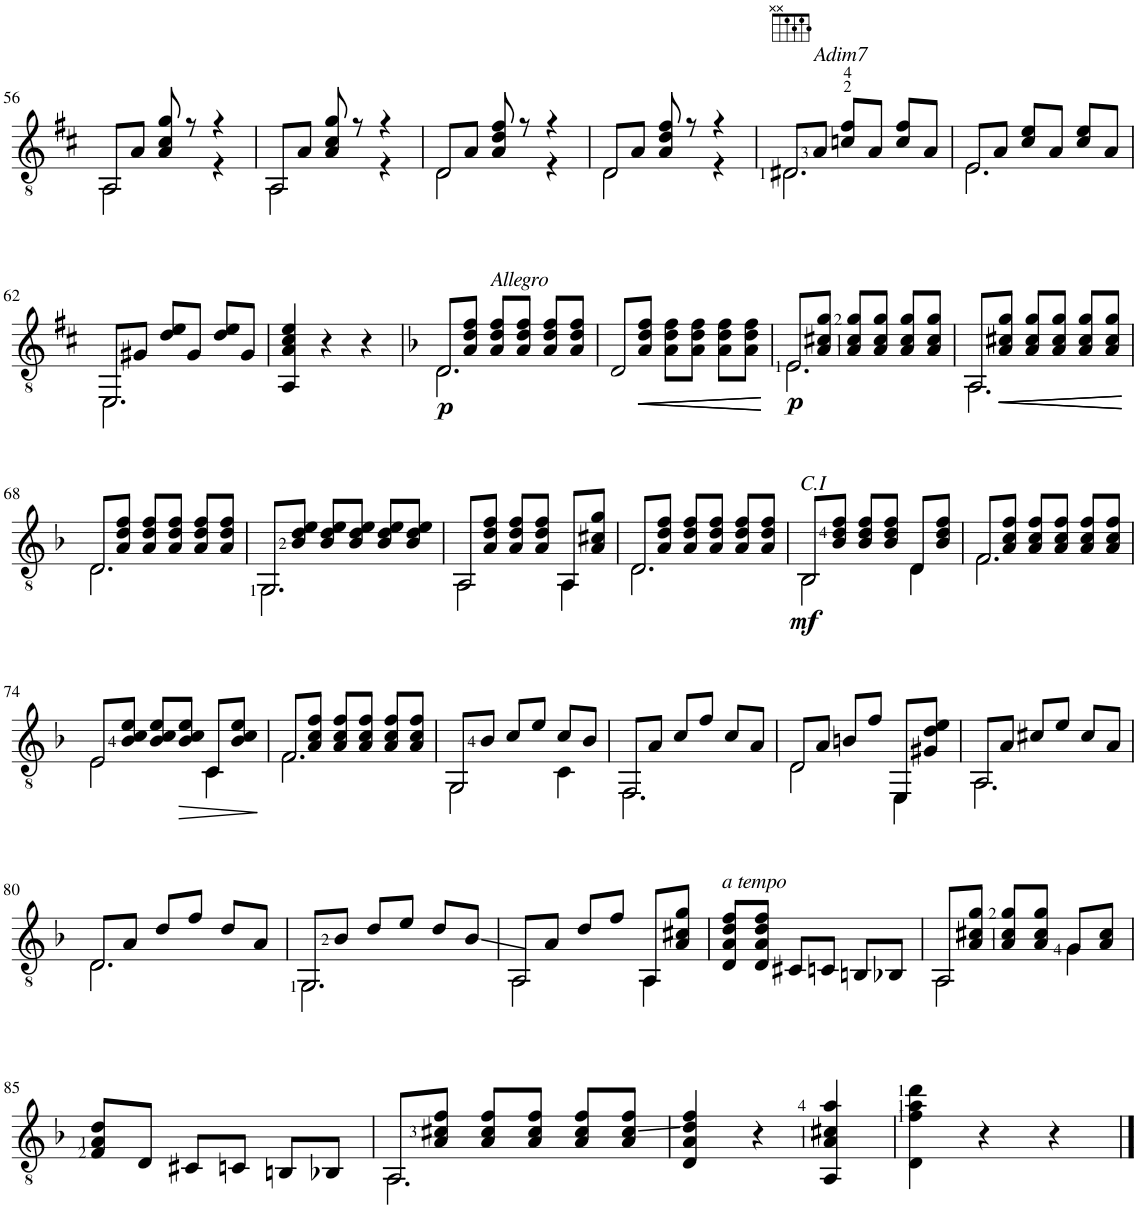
**kern	**dynam
*part1	*part1
*staff1	*staff1
*I"Guitar	*
*I'Guit.	*
!!LO:PB:g=z
*clefGv2	*
*k[f#c#]	*
*M3/4	*
=56	=56
!LO:N:head=open	!
*^	*
8AA/L	2AA\	.
8A/J	.	.
8A/ 8c#/ 8g/	.	.
8r	.	.
4r	4r	.
=57	=57	=57
!LO:N:head=open	!	!
8AA/L	2AA\	.
8A/J	.	.
8A/ 8c#/ 8g/	.	.
8r	.	.
4r	4r	.
=58	=58	=58
!LO:N:head=open	!	!
8D/L	2D\	.
8A/J	.	.
8A/ 8d/ 8f#/	.	.
8r	.	.
4r	4r	.
=59	=59	=59
!LO:N:head=open	!	!
8D/L	2D\	.
8A/J	.	.
8A/ 8d/ 8f#/	.	.
8r	.	.
4r	4r	.
=60	=60	=60
!LO:N:head=open	!	!
8D#X/L	2.D#\	.
!LO:TX:a:i:t=Adim7	!	!
8A/J	.	.
8cn/ 8f#/L	.	.
8A/J	.	.
8c/ 8f#/L	.	.
8A/J	.	.
=61	=61	=61
!LO:N:head=open	!	!
8E/L	2.E\	.
8A/J	.	.
8c#/ 8e/L	.	.
8A/J	.	.
8c#/ 8e/L	.	.
8A/J	.	.
!!LO:LB:g=z	!!
=62	=62	=62
!LO:N:head=open	!	!
8EE/L	2.EE\	.
8G#X/J	.	.
8d/ 8e/L	.	.
8G#/J	.	.
8d/ 8e/L	.	.
8G#/J	.	.
*v	*v	*
=63	=63
4AA/ 4A/ 4c#/ 4e/	.
4r	.
4r	.
=64	=64
*k[b-]	*
!LO:N:head=open	!LO:DY:b
*^	*
8D/L	2.D\	p
8A/ 8d/ 8f/J	.	.
!LO:TX:a:i:t=Allegro	!	!
8A/ 8d/ 8f/L	.	.
8A/ 8d/ 8f/J	.	.
8A/ 8d/ 8f/L	.	.
8A/ 8d/ 8f/J	.	.
*v	*v	*
=65	=65
!LO:N:head=open	!
8D/L	.
!	!LO:HP:b
8A/ 8d/ 8f/J	<
!	!LO:HP:b
8A\ 8d\ 8f\L	<
8A\ 8d\ 8f\J	.
8A\ 8d\ 8f\L	.
8A\ 8d\ 8f\J	.
.	[ [
=66	=66
!LO:N:head=open	!LO:DY:b
*^	*
8E/L	2.E\	p
8A/ 8c#X/ 8g/J	.	.
8A/ 8c#/ 8g/L	.	.
8A/ 8c#/ 8g/J	.	.
8A/ 8c#/ 8g/L	.	.
8A/ 8c#/ 8g/J	.	.
=67	=67	=67
!LO:N:head=open	!	!
8AA/L	2.AA\	.
!	!	!LO:HP:b
8A/ 8c#X/ 8g/J	.	<
!	!	!LO:HP:b
8A/ 8c#/ 8g/L	.	<
8A/ 8c#/ 8g/J	.	.
8A/ 8c#/ 8g/L	.	.
8A/ 8c#/ 8g/J	.	.
*v	*v	*
.	[ [
!!LO:LB:g=z
=68	=68
!LO:N:head=open	!
*^	*
8D/L	2.D\	.
8A/ 8d/ 8f/J	.	.
8A/ 8d/ 8f/L	.	.
8A/ 8d/ 8f/J	.	.
8A/ 8d/ 8f/L	.	.
8A/ 8d/ 8f/J	.	.
=69	=69	=69
!LO:N:head=open	!	!
8GG/L	2.GG\	.
8B-/ 8d/ 8e/J	.	.
8B-/ 8d/ 8e/L	.	.
8B-/ 8d/ 8e/J	.	.
8B-/ 8d/ 8e/L	.	.
8B-/ 8d/ 8e/J	.	.
=70	=70	=70
!LO:N:head=open	!	!
8AA/L	2AA\	.
8A/ 8d/ 8f/J	.	.
8A/ 8d/ 8f/L	.	.
8A/ 8d/ 8f/J	.	.
8AA/L	4AA\	.
8A/ 8c#X/ 8g/J	.	.
=71	=71	=71
!LO:N:head=open	!	!
8D/L	2.D\	.
8A/ 8d/ 8f/J	.	.
8A/ 8d/ 8f/L	.	.
8A/ 8d/ 8f/J	.	.
8A/ 8d/ 8f/L	.	.
8A/ 8d/ 8f/J	.	.
=72	=72	=72
!LO:TX:a:i:t=C.I	!	!
!LO:N:head=open	!	!LO:DY:b
8BB-/L	2BB-\	mf
8B-/ 8d/ 8f/J	.	.
8B-/ 8d/ 8f/L	.	.
8B-/ 8d/ 8f/J	.	.
8D/L	4D\	.
8B-/ 8d/ 8f/J	.	.
=73	=73	=73
!LO:N:head=open	!	!
8F/L	2.F\	.
8A/ 8c/ 8f/J	.	.
8A/ 8c/ 8f/L	.	.
8A/ 8c/ 8f/J	.	.
8A/ 8c/ 8f/L	.	.
8A/ 8c/ 8f/J	.	.
!!LO:LB:g=z	!!
=74	=74	=74
!LO:N:head=open	!	!
8E/L	2E\	.
8B-/ 8c/ 8e/J	.	.
8B-/ 8c/ 8e/L	.	.
!	!	!LO:HP:b
8B-/ 8c/ 8e/J	.	>
8C/L	4C\	.
8B-/ 8c/ 8e/J	.	.
*v	*v	*
.	]
=75	=75
!LO:N:head=open	!
*^	*
8F/L	2.F\	.
8A/ 8c/ 8f/J	.	.
8A/ 8c/ 8f/L	.	.
8A/ 8c/ 8f/J	.	.
8A/ 8c/ 8f/L	.	.
8A/ 8c/ 8f/J	.	.
=76	=76	=76
!LO:N:head=open	!	!
8GG/L	2GG\	.
8B-/J	.	.
8c/L	.	.
8e/J	.	.
8c/L	4C\	.
8B-/J	.	.
=77	=77	=77
!LO:N:head=open	!	!
8FF/L	2.FF\	.
8A/J	.	.
8c/L	.	.
8f/J	.	.
8c/L	.	.
8A/J	.	.
=78	=78	=78
!LO:N:head=open	!	!
8D/L	2D\	.
8A/J	.	.
8Bn/L	.	.
8f/J	.	.
8EE/L	4EE\	.
8G#X/ 8d/ 8e/J	.	.
=79	=79	=79
!LO:N:head=open	!	!
8AA/L	2.AA\	.
8A/J	.	.
8c#X/L	.	.
8e/J	.	.
8c#/L	.	.
8A/J	.	.
!!LO:LB:g=z	!!
=80	=80	=80
!LO:N:head=open	!	!
8D/L	2.D\	.
8A/J	.	.
8d/L	.	.
8f/J	.	.
8d/L	.	.
8A/J	.	.
=81	=81	=81
!LO:N:head=open	!	!
8GG/L	2.GG\	.
8B-/J	.	.
8d/L	.	.
8e/J	.	.
8d/L	.	.
8B-/J	.	.
=82	=82	=82
!LO:N:head=open	!	!
8AA/L	2AA\	.
8A/J	.	.
8d/L	.	.
8f/J	.	.
8AA/L	4AA\	.
8A/ 8c#X/ 8g/J	.	.
*v	*v	*
=83	=83
!LO:TX:a:i:t=a tempo	!
8D/ 8A/ 8d/ 8f/L	.
8D/ 8A/ 8d/ 8f/J	.
8C#X/L	.
8Cn/J	.
8BBn/L	.
8BB-X/J	.
=84	=84
!LO:N:head=open	!
*^	*
8AA/L	2AA\	.
8A/ 8c#X/ 8g/J	.	.
8A/ 8c#/ 8g/L	.	.
8A/ 8c#/ 8g/J	.	.
8G/L	4G\	.
8A/ 8c#/J	.	.
*v	*v	*
!!LO:LB:g=z
=85	=85
8F/ 8A/ 8d/L	.
8D/J	.
8C#X/L	.
8Cn/J	.
8BBn/L	.
8BB-X/J	.
=86	=86
!LO:N:head=open	!
*^	*
8AA/L	2.AA\	.
8A/ 8c#X/ 8f/J	.	.
8A/ 8c#/ 8f/L	.	.
8A/ 8c#/ 8f/J	.	.
8A/ 8c#/ 8f/L	.	.
8A/ 8c#/ 8f/J	.	.
*v	*v	*
=87	=87
4D/ 4A/ 4d/ 4f/	.
4r	.
4AA/ 4A/ 4c#X/ 4a/	.
=88	=88
4D\ 4f\ 4a\ 4dd\	.
4r	.
4r	.
==	==
*-	*-
